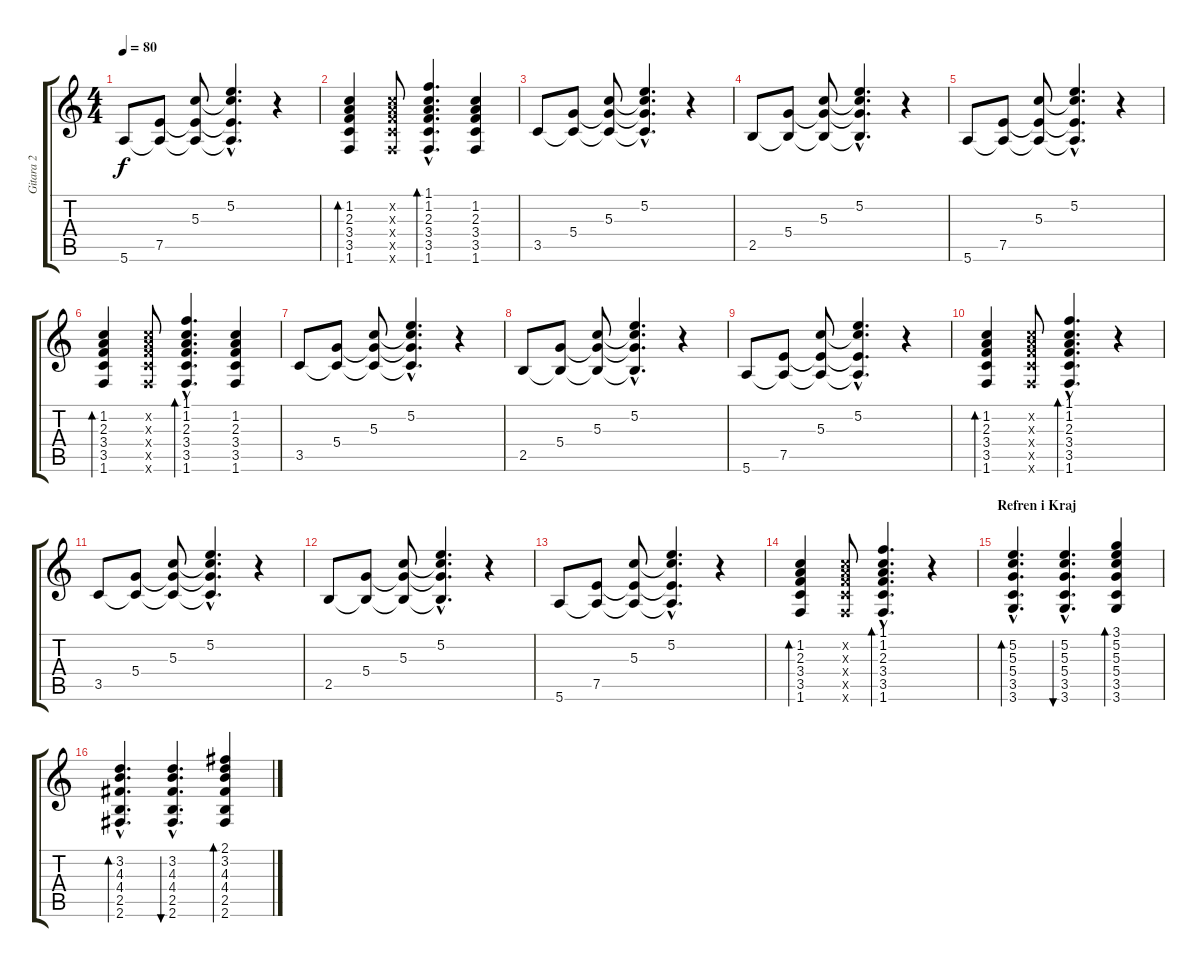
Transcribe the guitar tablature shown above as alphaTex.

\track ("Gitara 2" "Gitara 2") {instrument acousticguitarsteel}
\staff {score tabs}
\tuning (E4 B3 G3 D3 A2 E2) {hide}
\ts (4 4)
\tempo 80
\clef g2
\ks c
5.6.8{dy f} (7.5 5.6{t}).8 (5.3 7.5{t} 5.6{t}).8 (5.2{hac} 5.3{hac t} 7.5{hac t} 5.6{hac t}).4{d} r.4 |
(1.2 2.3 3.4 3.5 1.6).4{bd 120} (1.2{x} 2.3{x} 3.4{x} 3.5{x} 1.6{x}).8 (1.1{hac} 1.2{hac} 2.3{hac} 3.4{hac} 3.5{hac} 1.6{hac}).4{d bd 120} (1.2 2.3 3.4 3.5 1.6).4 |
3.5.8 (5.4 3.5{t}).8 (5.3 5.4{t} 3.5{t}).8 (5.2{hac} 5.3{hac t} 5.4{hac t} 3.5{hac t}).4{d} r.4 |
2.5.8 (5.4 2.5{t}).8 (5.3 5.4{t} 2.5{t}).8 (5.2{hac} 5.3{hac t} 5.4{hac t} 2.5{hac t}).4{d} r.4 |
5.6.8 (7.5 5.6{t}).8 (5.3 7.5{t} 5.6{t}).8 (5.2{hac} 5.3{hac t} 7.5{hac t} 5.6{hac t}).4{d} r.4 |
(1.2 2.3 3.4 3.5 1.6).4{bd 120} (1.2{x} 2.3{x} 3.4{x} 3.5{x} 1.6{x}).8 (1.1{hac} 1.2{hac} 2.3{hac} 3.4{hac} 3.5{hac} 1.6{hac}).4{d bd 120} (1.2 2.3 3.4 3.5 1.6).4 |
3.5.8 (5.4 3.5{t}).8 (5.3 5.4{t} 3.5{t}).8 (5.2{hac} 5.3{hac t} 5.4{hac t} 3.5{hac t}).4{d} r.4 |
2.5.8 (5.4 2.5{t}).8 (5.3 5.4{t} 2.5{t}).8 (5.2{hac} 5.3{hac t} 5.4{hac t} 2.5{hac t}).4{d} r.4 |
5.6.8 (7.5 5.6{t}).8 (5.3 7.5{t} 5.6{t}).8 (5.2{hac} 5.3{hac t} 7.5{hac t} 5.6{hac t}).4{d} r.4 |
(1.2 2.3 3.4 3.5 1.6).4{bd 120} (1.2{x} 2.3{x} 3.4{x} 3.5{x} 1.6{x}).8 (1.1{hac} 1.2{hac} 2.3{hac} 3.4{hac} 3.5{hac} 1.6{hac}).4{d bd 120} r.4 |
3.5.8 (5.4 3.5{t}).8 (5.3 5.4{t} 3.5{t}).8 (5.2{hac} 5.3{hac t} 5.4{hac t} 3.5{hac t}).4{d} r.4 |
2.5.8 (5.4 2.5{t}).8 (5.3 5.4{t} 2.5{t}).8 (5.2{hac} 5.3{hac t} 5.4{hac t} 2.5{hac t}).4{d} r.4 |
5.6.8 (7.5 5.6{t}).8 (5.3 7.5{t} 5.6{t}).8 (5.2{hac} 5.3{hac t} 7.5{hac t} 5.6{hac t}).4{d} r.4 |
(1.2 2.3 3.4 3.5 1.6).4{bd 120} (1.2{x} 2.3{x} 3.4{x} 3.5{x} 1.6{x}).8 (1.1{hac} 1.2{hac} 2.3{hac} 3.4{hac} 3.5{hac} 1.6{hac}).4{d bd 120} r.4 |
\section ("" "Refren i Kraj")
(5.2{hac} 5.3{hac} 5.4{hac} 3.5{hac} 3.6{hac}).4{d bd 120} (5.2{hac} 5.3{hac} 5.4{hac} 3.5{hac} 3.6{hac}).4{d bu 120} (3.1 5.2 5.3 5.4 3.5 3.6).4{bd 120} |
(3.2{hac} 4.3{hac} 4.4{hac} 2.5{hac} 2.6{hac}).4{d bd 120} (3.2{hac} 4.3{hac} 4.4{hac} 2.5{hac} 2.6{hac}).4{d bu 120} (2.1 3.2 4.3 4.4 2.5 2.6).4{bd 120}
